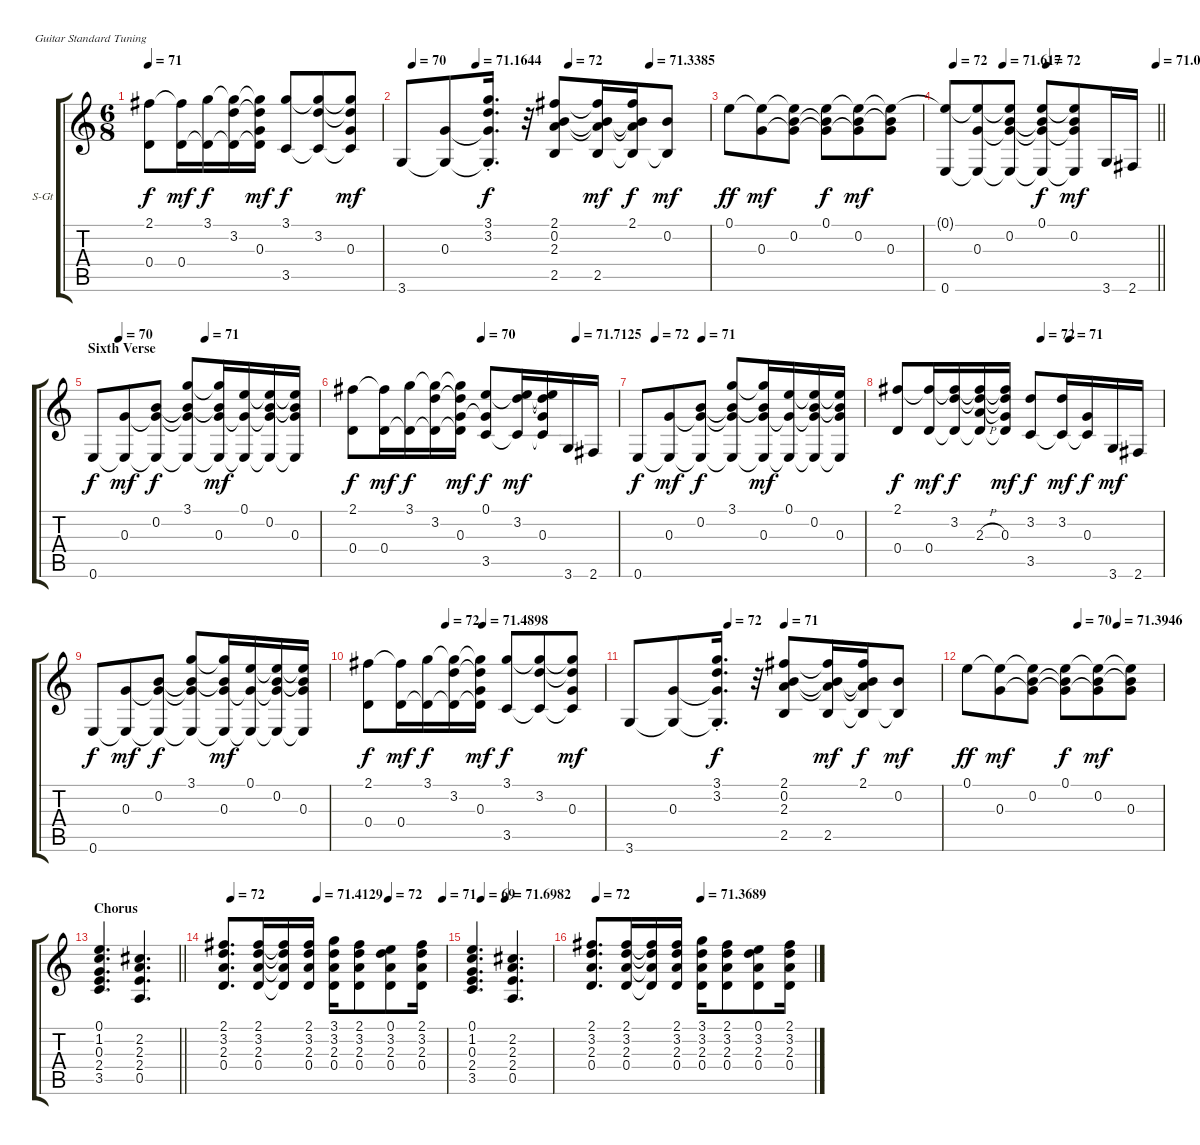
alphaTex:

\bracketExtendMode groupsimilarinstruments
\firstSystemTrackNameOrientation horizontal
\otherSystemsTrackNameOrientation horizontal
\track ("Acoustic clean 1" "S-Gt") {instrument acousticguitarsteel}
\staff {score tabs}
\tuning (E4 B3 G3 D3 A2 E2)
\ts (6 8)
\tempo 71
\clef g2
\ks c
(2.1 0.4).8{dy f} (0.4 2.1{t}).16{dy mf} (3.1 0.4{t}).16{dy f} (3.2 0.4{t} 3.1{t}).16 (0.3 0.4{t} 3.1{t} 3.2{t}).16{dy mf} (3.1 3.5).8{dy f} (3.2 3.1{t} 3.5{t}).8 (0.3 3.1{t} 3.2{t} 3.5{t}).8{dy mf} |
\tempo (70 0.0375)
\tempo (71.1644 0.24375)
\tempo (72 0.54375)
\tempo (71.3385 0.80625)
3.6.8 (0.3 3.6{t}).8 (3.1{st} 3.2{st} 3.6{st t} 0.3{st t}).16{d dy f} r.32 (2.1 0.2 2.3 2.5).8 (2.5 2.1{t} 0.2{t} 2.3{t}).16{dy mf} (2.1 2.3{t} 0.2{t} 2.5{t}).16{dy f} (0.2 2.5{t}).8{dy mf} |
0.1.8{dy ff} (0.3 0.1{t}).8{dy mf} (0.2 0.1{t} 0.3{t}).8 (0.1 0.3{t} 0.2{t}).8{dy f} (0.2 0.1{t} 0.3{t}).8{dy mf} (0.3 0.1{t} 0.2{t}).8 |
\tempo (72 0.04375)
\tempo (71.617 0.275)
\tempo (72 0.48125)
\tempo (71.0087 0.99375)
\barLineRight lightlight
(0.6 0.1{t}).8 (0.3 0.1{t} 0.6{t}).8 (0.2 0.1{t} 0.3{t} 0.6{t}).8 (0.1 0.2{t} 0.3{t} 0.6{t}).8{dy f} (0.2 0.1{t} 0.3{t} 0.6{t}).8{dy mf} 3.6.16 2.6.16 |
\section ("" "Sixth Verse")
\tempo (70 0.11875)
\tempo (71 0.5)
0.6.8{dy f} (0.3 0.6{t}).8{dy mf} (0.2 0.6{t} 0.3{t}).8{dy f} (3.1 0.6{t} 0.3{t} 0.2{t}).8 (0.3 0.6{t} 3.1{t} 0.2{t}).16{dy mf} (0.1 0.6{t} 0.3{t}).16 (0.2 0.6{t} 0.3{t} 0.1{t}).16 (0.3 0.6{t} 0.1{t} 0.2{t}).16 |
\tempo (70 0.4875)
\tempo (71.7125 0.84375)
(2.1 0.4).8{dy f} (0.4 2.1{t}).16{dy mf} (3.1 0.4{t}).16{dy f} (3.2 0.4{t} 3.1{t}).16 (0.3 0.4{t} 3.1{t} 3.2{t}).16{dy mf} (0.1 3.5 0.3{t}).8{dy f} (3.2 3.5{t} 0.1{t}).16{dy mf} (0.3 3.5{t} 3.2{t} 0.1{t}).16 3.6.16 2.6.16 |
\tempo (72 0.08125)
\tempo (71 0.2875)
0.6.8{dy f} (0.3 0.6{t}).8{dy mf} (0.2 0.6{t} 0.3{t}).8{dy f} (3.1 0.6{t} 0.3{t} 0.2{t}).8 (0.3 0.6{t} 3.1{t} 0.2{t}).16{dy mf} (0.1 0.6{t} 0.3{t}).16 (0.2 0.6{t} 0.3{t} 0.1{t}).16 (0.3 0.6{t} 0.1{t} 0.2{t}).16 |
\tempo (72 0.54375)
\tempo (71 0.65)
(2.1 0.4).8{dy f} (0.4 2.1{t}).16{dy mf} (3.2 0.4{t} 2.1{t}).16{dy f} (2.3{h} 0.4{t} 2.1{t} 3.2{t}).16 (0.3 0.4{t} 2.1{t} 3.2{t}).16{dy mf} (3.2 3.5).8{dy f} (3.5{t} 3.2).16{dy mf} (3.5{t} 0.3).16{dy f} 3.6.16{dy mf} 2.6.16 |
0.6.8{dy f} (0.3 0.6{t}).8{dy mf} (0.2 0.6{t} 0.3{t}).8{dy f} (3.1 0.6{t} 0.3{t} 0.2{t}).8 (0.3 0.6{t} 3.1{t} 0.2{t}).16{dy mf} (0.1 0.6{t} 0.3{t}).16 (0.2 0.6{t} 0.3{t} 0.1{t}).16 (0.3 0.6{t} 0.1{t} 0.2{t}).16 |
\tempo (72 0.33125)
\tempo (71.4898 0.4875)
(2.1 0.4).8{dy f} (0.4 2.1{t}).16{dy mf} (3.1 0.4{t}).16{dy f} (3.2 0.4{t} 3.1{t}).16 (0.3 0.4{t} 3.1{t} 3.2{t}).16{dy mf} (3.1 3.5).8{dy f} (3.2 3.1{t} 3.5{t}).8 (0.3 3.1{t} 3.2{t} 3.5{t}).8{dy mf} |
\tempo (72 0.31875)
\tempo (71 0.5)
3.6.8 (0.3 3.6{t}).8 (3.1{st} 3.2{st} 3.6{st t} 0.3{st t}).16{d dy f} r.32 (2.1 0.2 2.3 2.5).8 (2.5 2.1{t} 0.2{t} 2.3{t}).16{dy mf} (2.1 2.3{t} 0.2{t} 2.5{t}).16{dy f} (0.2 2.5{t}).8{dy mf} |
\tempo (70 0.56875)
\tempo (71.3946 0.76875)
0.1.8{dy ff} (0.3 0.1{t}).8{dy mf} (0.2 0.1{t} 0.3{t}).8 (0.1 0.3{t} 0.2{t}).8{dy f} (0.2 0.1{t} 0.3{t}).8{dy mf} (0.3 0.1{t} 0.2{t}).8 |
\section ("" "Chorus")
\barLineRight lightlight
(0.1 1.2 0.3 2.4 3.5).4{d} (2.2 2.3 2.4 0.5).4{d} |
\tempo (72 0.0375)
\tempo (71.4129 0.425)
\tempo (72 0.74375)
\tempo (71 0.9875)
(2.1 3.2 2.3 0.4).8{d} (2.1 3.2 2.3 0.4).16 (2.1{t} 3.2{t} 2.3{t} 0.4{t}).16 (2.1 3.2 2.3 0.4).16 (3.1 3.2 2.3 0.4).16 (2.1 3.2 2.3 0.4).8 (0.1 3.2 2.3 0.4).8 (2.1 3.2 2.3 0.4).16 |
\tempo (69 0.125)
\tempo (71.6982 0.425)
(0.1 1.2 0.3 2.4 3.5).4{d} (2.2 2.3 2.4 0.5).4{d} |
\tempo (72 0.025)
\tempo (71.3689 0.49375)
(2.1 3.2 2.3 0.4).8{d} (2.1 3.2 2.3 0.4).16 (2.1{t} 3.2{t} 2.3{t} 0.4{t}).16 (2.1 3.2 2.3 0.4).16 (3.1 3.2 2.3 0.4).16 (2.1 3.2 2.3 0.4).8 (0.1 3.2 2.3 0.4).8 (2.1 3.2 2.3 0.4).16
